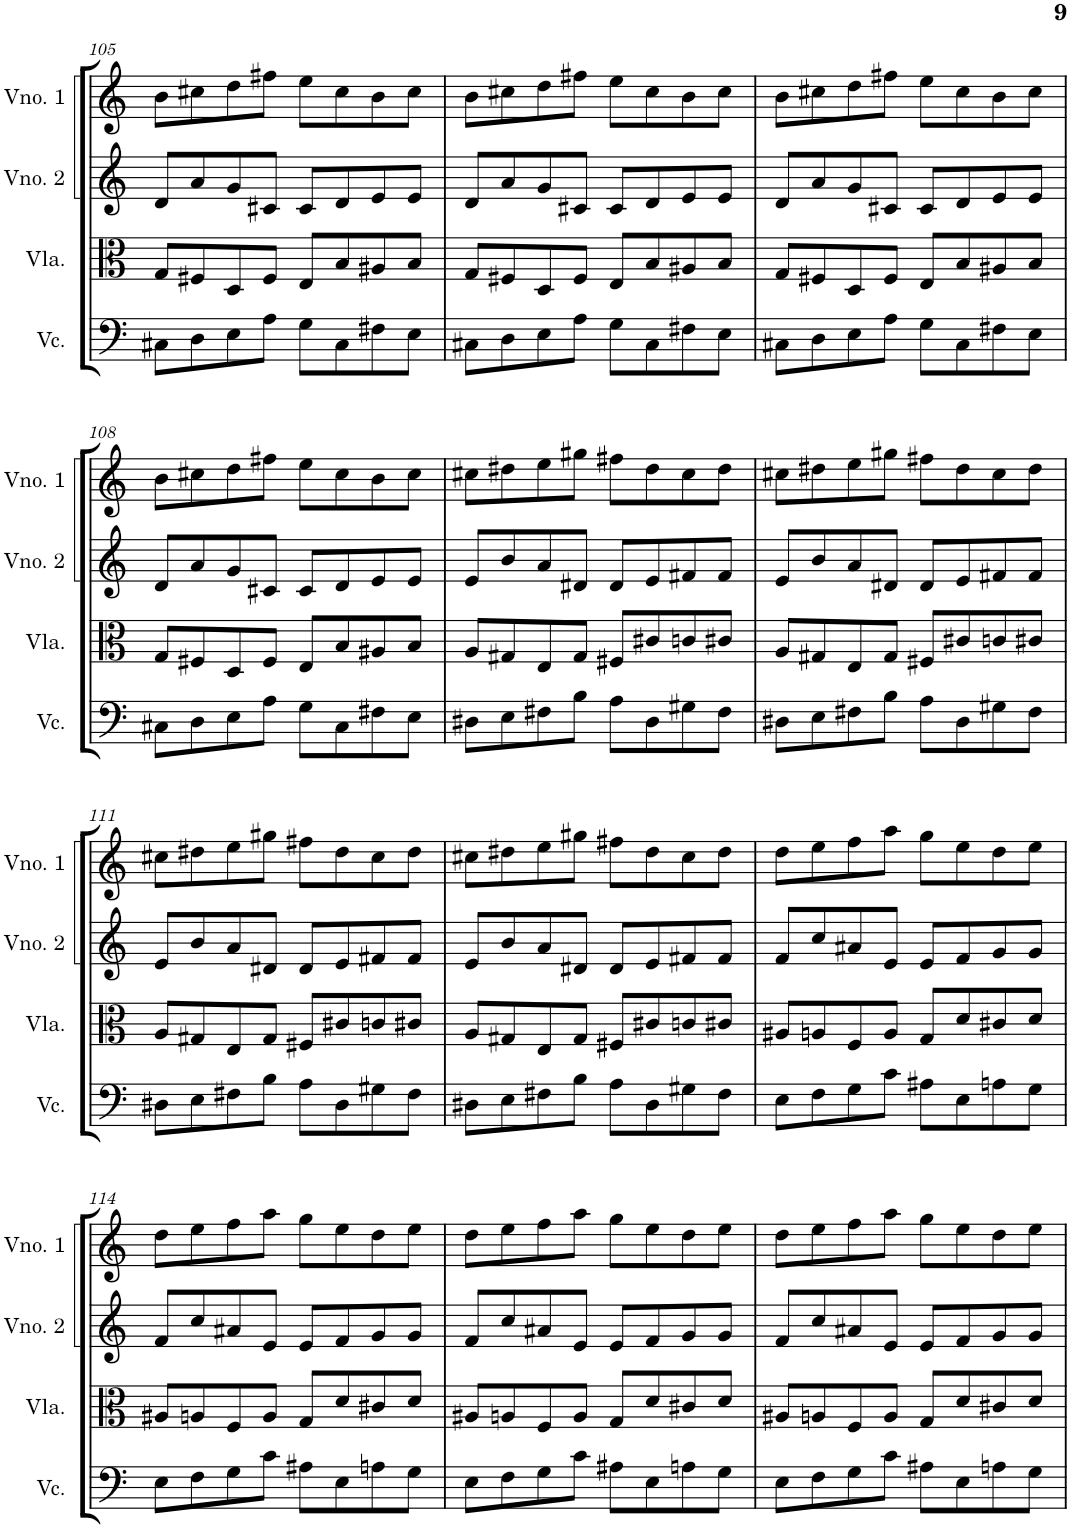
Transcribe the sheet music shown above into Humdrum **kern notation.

**kern	**kern	**kern	**kern
*part4	*part3	*part2	*part1
*staff4	*staff3	*staff2	*staff1
*I"Violoncelo	*I"Viola	*I"Violino 2	*I"Violino 1
*I'Vc.	*I'Vla.	*I'Vno. 2	*I'Vno. 1
!!LO:PB:g=z
*clefF4	*clefC3	*clefG2	*clefG2
*k[]	*k[]	*k[]	*k[]
*M4/4	*M4/4	*M4/4	*M4/4
=105	=105	=105	=105
8C#X\L	8G/L	8d/L	8b\L
8D\	8F#X/	8a/	8cc#X\
8E\	8D/	8g/	8dd\
8A\J	8F#/J	8c#X/J	8ff#X\J
8G\L	8E/L	8c#/L	8ee\L
8C#\	8B/	8d/	8cc#\
8F#X\	8A#X/	8e/	8b\
8E\J	8B/J	8e/J	8cc#\J
=106	=106	=106	=106
8C#X\L	8G/L	8d/L	8b\L
8D\	8F#X/	8a/	8cc#X\
8E\	8D/	8g/	8dd\
8A\J	8F#/J	8c#X/J	8ff#X\J
8G\L	8E/L	8c#/L	8ee\L
8C#\	8B/	8d/	8cc#\
8F#X\	8A#X/	8e/	8b\
8E\J	8B/J	8e/J	8cc#\J
=107	=107	=107	=107
8C#X\L	8G/L	8d/L	8b\L
8D\	8F#X/	8a/	8cc#X\
8E\	8D/	8g/	8dd\
8A\J	8F#/J	8c#X/J	8ff#X\J
8G\L	8E/L	8c#/L	8ee\L
8C#\	8B/	8d/	8cc#\
8F#X\	8A#X/	8e/	8b\
8E\J	8B/J	8e/J	8cc#\J
!!LO:LB:g=z
=108	=108	=108	=108
8C#X\L	8G/L	8d/L	8b\L
8D\	8F#X/	8a/	8cc#X\
8E\	8D/	8g/	8dd\
8A\J	8F#/J	8c#X/J	8ff#X\J
8G\L	8E/L	8c#/L	8ee\L
8C#\	8B/	8d/	8cc#\
8F#X\	8A#X/	8e/	8b\
8E\J	8B/J	8e/J	8cc#\J
=109	=109	=109	=109
8D#X\L	8A/L	8e/L	8cc#X\L
8E\	8G#X/	8b/	8dd#X\
8F#X\	8E/	8a/	8ee\
8B\J	8G#/J	8d#X/J	8gg#X\J
8A\L	8F#X/L	8d#/L	8ff#X\L
8D#\	8c#X/	8e/	8dd#\
8G#X\	8cn/	8f#X/	8cc#\
8F#\J	8c#X/J	8f#/J	8dd#\J
=110	=110	=110	=110
8D#X\L	8A/L	8e/L	8cc#X\L
8E\	8G#X/	8b/	8dd#X\
8F#X\	8E/	8a/	8ee\
8B\J	8G#/J	8d#X/J	8gg#X\J
8A\L	8F#X/L	8d#/L	8ff#X\L
8D#\	8c#X/	8e/	8dd#\
8G#X\	8cn/	8f#X/	8cc#\
8F#\J	8c#X/J	8f#/J	8dd#\J
!!LO:LB:g=z
=111	=111	=111	=111
8D#X\L	8A/L	8e/L	8cc#X\L
8E\	8G#X/	8b/	8dd#X\
8F#X\	8E/	8a/	8ee\
8B\J	8G#/J	8d#X/J	8gg#X\J
8A\L	8F#X/L	8d#/L	8ff#X\L
8D#\	8c#X/	8e/	8dd#\
8G#X\	8cn/	8f#X/	8cc#\
8F#\J	8c#X/J	8f#/J	8dd#\J
=112	=112	=112	=112
8D#X\L	8A/L	8e/L	8cc#X\L
8E\	8G#X/	8b/	8dd#X\
8F#X\	8E/	8a/	8ee\
8B\J	8G#/J	8d#X/J	8gg#X\J
8A\L	8F#X/L	8d#/L	8ff#X\L
8D#\	8c#X/	8e/	8dd#\
8G#X\	8cn/	8f#X/	8cc#\
8F#\J	8c#X/J	8f#/J	8dd#\J
=113	=113	=113	=113
8E\L	8A#X/L	8f/L	8dd\L
8F\	8An/	8cc/	8ee\
8G\	8F/	8a#X/	8ff\
8c\J	8A/J	8e/J	8aa\J
8A#X\L	8G/L	8e/L	8gg\L
8E\	8d/	8f/	8ee\
8An\	8c#X/	8g/	8dd\
8G\J	8d/J	8g/J	8ee\J
!!LO:LB:g=z
=114	=114	=114	=114
8E\L	8A#X/L	8f/L	8dd\L
8F\	8An/	8cc/	8ee\
8G\	8F/	8a#X/	8ff\
8c\J	8A/J	8e/J	8aa\J
8A#X\L	8G/L	8e/L	8gg\L
8E\	8d/	8f/	8ee\
8An\	8c#X/	8g/	8dd\
8G\J	8d/J	8g/J	8ee\J
=115	=115	=115	=115
8E\L	8A#X/L	8f/L	8dd\L
8F\	8An/	8cc/	8ee\
8G\	8F/	8a#X/	8ff\
8c\J	8A/J	8e/J	8aa\J
8A#X\L	8G/L	8e/L	8gg\L
8E\	8d/	8f/	8ee\
8An\	8c#X/	8g/	8dd\
8G\J	8d/J	8g/J	8ee\J
=116	=116	=116	=116
8E\L	8A#X/L	8f/L	8dd\L
8F\	8An/	8cc/	8ee\
8G\	8F/	8a#X/	8ff\
8c\J	8A/J	8e/J	8aa\J
8A#X\L	8G/L	8e/L	8gg\L
8E\	8d/	8f/	8ee\
8An\	8c#X/	8g/	8dd\
8G\J	8d/J	8g/J	8ee\J
=	=	=	=
*-	*-	*-	*-
